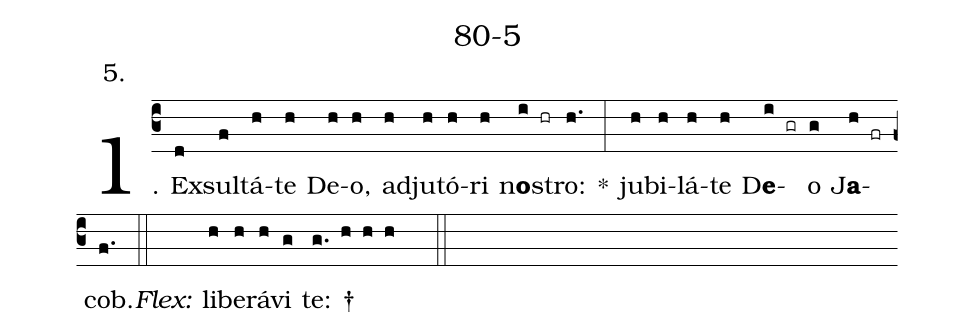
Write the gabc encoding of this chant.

name: 80-5;
annotation: 5.;
%%
(c3)1. Ex(d)sul(f)tá(h)te(h) De(h)o,(h) ad(h)ju(h)tó(h)ri(h) n<b>o</b>s(i hr)tro:(h.) *(:) ju(h)bi(h)lá(h)te(h) D<b>e</b>(i gr)o(g) J<b>a</b>(h fr)cob.(f.) (::)
<i>Flex:</i>()  li(h)be(h)rá(h)vi(g) te: †(g. h h h  ::)
